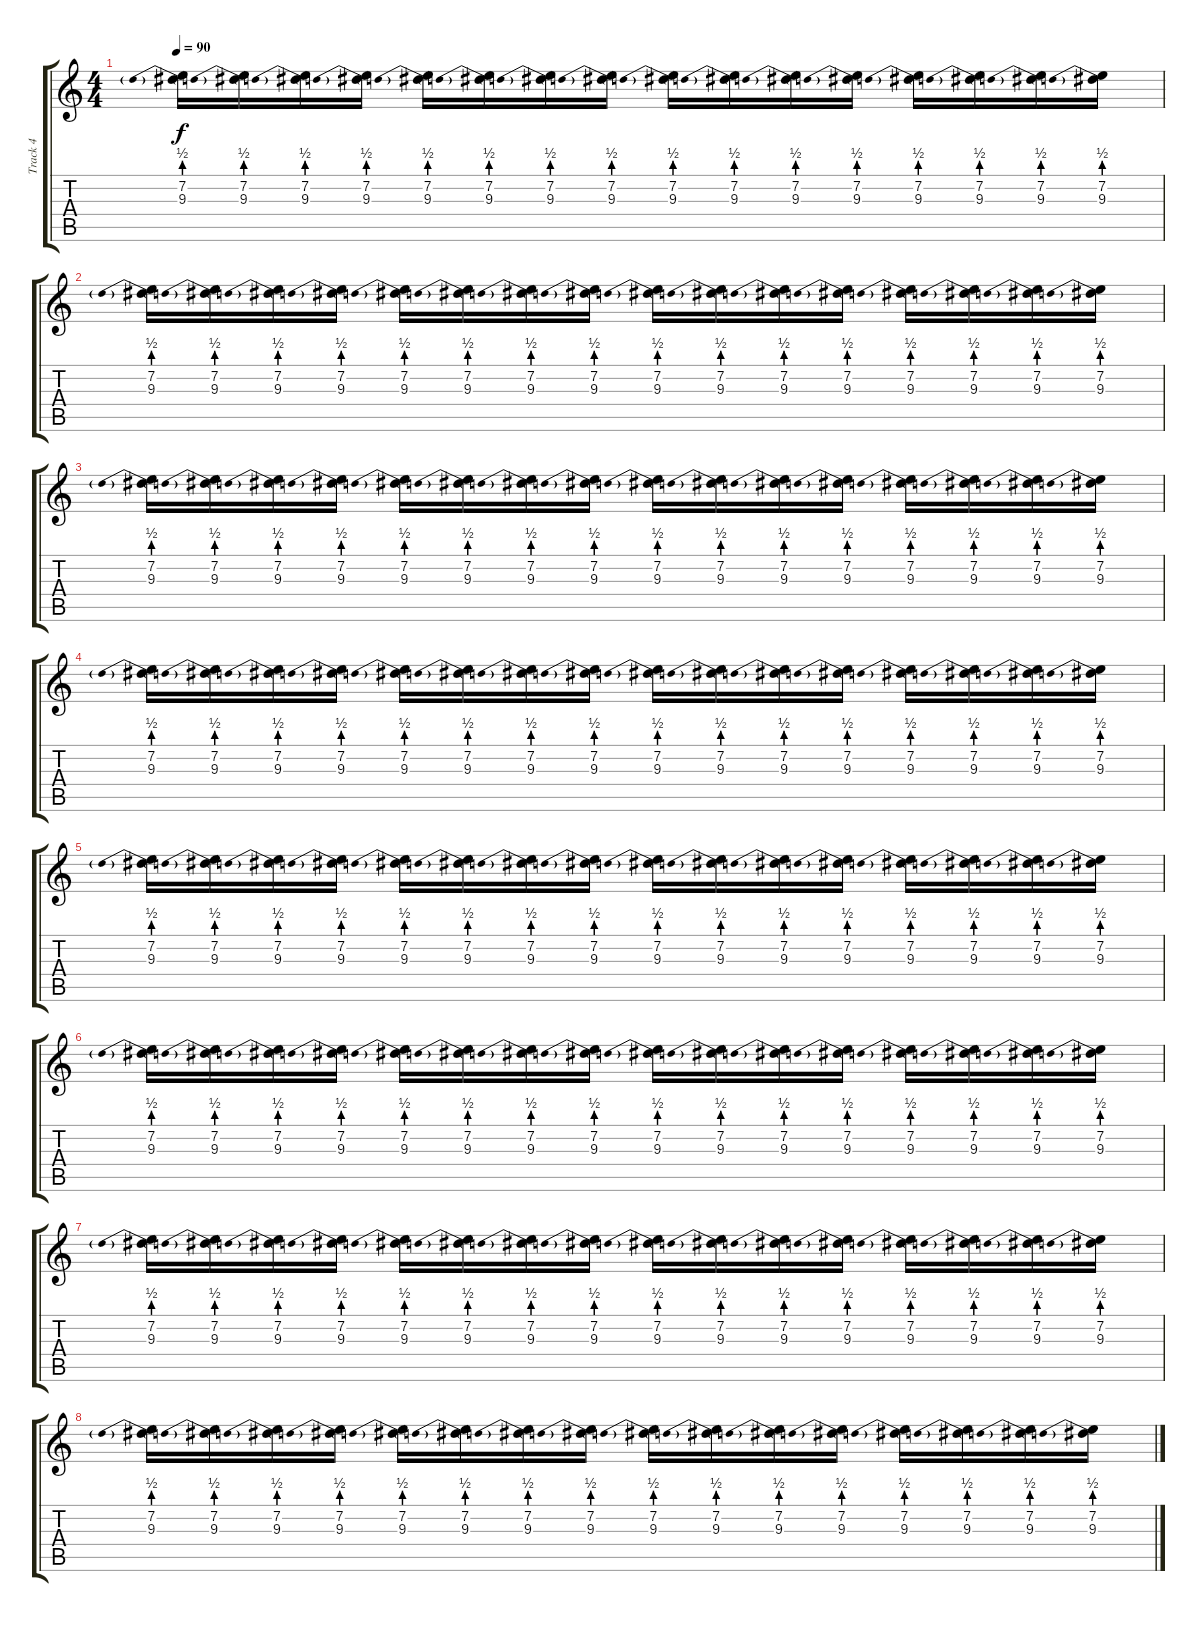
\track ("Track 4" "Track 4") {instrument distortionguitar}
\staff {score tabs}
\tuning (D4 A3 F3 C3 G2 C2) {hide}
\ts (4 4)
\tempo 90
\clef g2
\ks c
(7.2 9.3{be (prebend 0 2 60 2)}).16{dy f} (7.2 9.3{be (prebend 0 2 60 2)}).16 (7.2 9.3{be (prebend 0 2 60 2)}).16 (7.2 9.3{be (prebend 0 2 60 2)}).16 (7.2 9.3{be (prebend 0 2 60 2)}).16 (7.2 9.3{be (prebend 0 2 60 2)}).16 (7.2 9.3{be (prebend 0 2 60 2)}).16 (7.2 9.3{be (prebend 0 2 60 2)}).16 (7.2 9.3{be (prebend 0 2 60 2)}).16 (7.2 9.3{be (prebend 0 2 60 2)}).16 (7.2 9.3{be (prebend 0 2 60 2)}).16 (7.2 9.3{be (prebend 0 2 60 2)}).16 (7.2 9.3{be (prebend 0 2 60 2)}).16 (7.2 9.3{be (prebend 0 2 60 2)}).16 (7.2 9.3{be (prebend 0 2 60 2)}).16 (7.2 9.3{be (prebend 0 2 60 2)}).16 |
(7.2 9.3{be (prebend 0 2 60 2)}).16 (7.2 9.3{be (prebend 0 2 60 2)}).16 (7.2 9.3{be (prebend 0 2 60 2)}).16 (7.2 9.3{be (prebend 0 2 60 2)}).16 (7.2 9.3{be (prebend 0 2 60 2)}).16 (7.2 9.3{be (prebend 0 2 60 2)}).16 (7.2 9.3{be (prebend 0 2 60 2)}).16 (7.2 9.3{be (prebend 0 2 60 2)}).16 (7.2 9.3{be (prebend 0 2 60 2)}).16 (7.2 9.3{be (prebend 0 2 60 2)}).16 (7.2 9.3{be (prebend 0 2 60 2)}).16 (7.2 9.3{be (prebend 0 2 60 2)}).16 (7.2 9.3{be (prebend 0 2 60 2)}).16 (7.2 9.3{be (prebend 0 2 60 2)}).16 (7.2 9.3{be (prebend 0 2 60 2)}).16 (7.2 9.3{be (prebend 0 2 60 2)}).16 |
(7.2 9.3{be (prebend 0 2 60 2)}).16 (7.2 9.3{be (prebend 0 2 60 2)}).16 (7.2 9.3{be (prebend 0 2 60 2)}).16 (7.2 9.3{be (prebend 0 2 60 2)}).16 (7.2 9.3{be (prebend 0 2 60 2)}).16 (7.2 9.3{be (prebend 0 2 60 2)}).16 (7.2 9.3{be (prebend 0 2 60 2)}).16 (7.2 9.3{be (prebend 0 2 60 2)}).16 (7.2 9.3{be (prebend 0 2 60 2)}).16 (7.2 9.3{be (prebend 0 2 60 2)}).16 (7.2 9.3{be (prebend 0 2 60 2)}).16 (7.2 9.3{be (prebend 0 2 60 2)}).16 (7.2 9.3{be (prebend 0 2 60 2)}).16 (7.2 9.3{be (prebend 0 2 60 2)}).16 (7.2 9.3{be (prebend 0 2 60 2)}).16 (7.2 9.3{be (prebend 0 2 60 2)}).16 |
(7.2 9.3{be (prebend 0 2 60 2)}).16 (7.2 9.3{be (prebend 0 2 60 2)}).16 (7.2 9.3{be (prebend 0 2 60 2)}).16 (7.2 9.3{be (prebend 0 2 60 2)}).16 (7.2 9.3{be (prebend 0 2 60 2)}).16 (7.2 9.3{be (prebend 0 2 60 2)}).16 (7.2 9.3{be (prebend 0 2 60 2)}).16 (7.2 9.3{be (prebend 0 2 60 2)}).16 (7.2 9.3{be (prebend 0 2 60 2)}).16 (7.2 9.3{be (prebend 0 2 60 2)}).16 (7.2 9.3{be (prebend 0 2 60 2)}).16 (7.2 9.3{be (prebend 0 2 60 2)}).16 (7.2 9.3{be (prebend 0 2 60 2)}).16 (7.2 9.3{be (prebend 0 2 60 2)}).16 (7.2 9.3{be (prebend 0 2 60 2)}).16 (7.2 9.3{be (prebend 0 2 60 2)}).16 |
(7.2 9.3{be (prebend 0 2 60 2)}).16 (7.2 9.3{be (prebend 0 2 60 2)}).16 (7.2 9.3{be (prebend 0 2 60 2)}).16 (7.2 9.3{be (prebend 0 2 60 2)}).16 (7.2 9.3{be (prebend 0 2 60 2)}).16 (7.2 9.3{be (prebend 0 2 60 2)}).16 (7.2 9.3{be (prebend 0 2 60 2)}).16 (7.2 9.3{be (prebend 0 2 60 2)}).16 (7.2 9.3{be (prebend 0 2 60 2)}).16 (7.2 9.3{be (prebend 0 2 60 2)}).16 (7.2 9.3{be (prebend 0 2 60 2)}).16 (7.2 9.3{be (prebend 0 2 60 2)}).16 (7.2 9.3{be (prebend 0 2 60 2)}).16 (7.2 9.3{be (prebend 0 2 60 2)}).16 (7.2 9.3{be (prebend 0 2 60 2)}).16 (7.2 9.3{be (prebend 0 2 60 2)}).16 |
(7.2 9.3{be (prebend 0 2 60 2)}).16 (7.2 9.3{be (prebend 0 2 60 2)}).16 (7.2 9.3{be (prebend 0 2 60 2)}).16 (7.2 9.3{be (prebend 0 2 60 2)}).16 (7.2 9.3{be (prebend 0 2 60 2)}).16 (7.2 9.3{be (prebend 0 2 60 2)}).16 (7.2 9.3{be (prebend 0 2 60 2)}).16 (7.2 9.3{be (prebend 0 2 60 2)}).16 (7.2 9.3{be (prebend 0 2 60 2)}).16 (7.2 9.3{be (prebend 0 2 60 2)}).16 (7.2 9.3{be (prebend 0 2 60 2)}).16 (7.2 9.3{be (prebend 0 2 60 2)}).16 (7.2 9.3{be (prebend 0 2 60 2)}).16 (7.2 9.3{be (prebend 0 2 60 2)}).16 (7.2 9.3{be (prebend 0 2 60 2)}).16 (7.2 9.3{be (prebend 0 2 60 2)}).16 |
(7.2 9.3{be (prebend 0 2 60 2)}).16 (7.2 9.3{be (prebend 0 2 60 2)}).16 (7.2 9.3{be (prebend 0 2 60 2)}).16 (7.2 9.3{be (prebend 0 2 60 2)}).16 (7.2 9.3{be (prebend 0 2 60 2)}).16 (7.2 9.3{be (prebend 0 2 60 2)}).16 (7.2 9.3{be (prebend 0 2 60 2)}).16 (7.2 9.3{be (prebend 0 2 60 2)}).16 (7.2 9.3{be (prebend 0 2 60 2)}).16 (7.2 9.3{be (prebend 0 2 60 2)}).16 (7.2 9.3{be (prebend 0 2 60 2)}).16 (7.2 9.3{be (prebend 0 2 60 2)}).16 (7.2 9.3{be (prebend 0 2 60 2)}).16 (7.2 9.3{be (prebend 0 2 60 2)}).16 (7.2 9.3{be (prebend 0 2 60 2)}).16 (7.2 9.3{be (prebend 0 2 60 2)}).16 |
(7.2 9.3{be (prebend 0 2 60 2)}).16 (7.2 9.3{be (prebend 0 2 60 2)}).16 (7.2 9.3{be (prebend 0 2 60 2)}).16 (7.2 9.3{be (prebend 0 2 60 2)}).16 (7.2 9.3{be (prebend 0 2 60 2)}).16 (7.2 9.3{be (prebend 0 2 60 2)}).16 (7.2 9.3{be (prebend 0 2 60 2)}).16 (7.2 9.3{be (prebend 0 2 60 2)}).16 (7.2 9.3{be (prebend 0 2 60 2)}).16 (7.2 9.3{be (prebend 0 2 60 2)}).16 (7.2 9.3{be (prebend 0 2 60 2)}).16 (7.2 9.3{be (prebend 0 2 60 2)}).16 (7.2 9.3{be (prebend 0 2 60 2)}).16 (7.2 9.3{be (prebend 0 2 60 2)}).16 (7.2 9.3{be (prebend 0 2 60 2)}).16 (7.2 9.3{be (prebend 0 2 60 2)}).16
